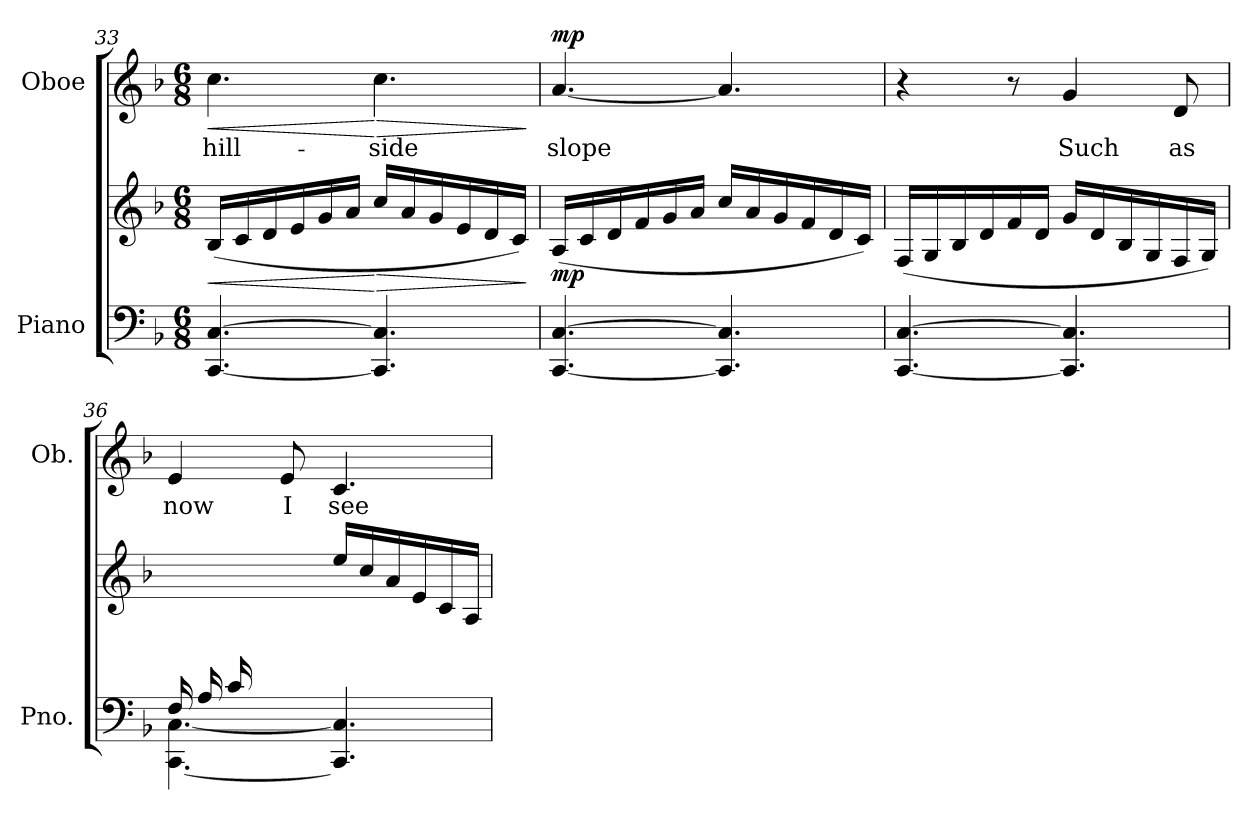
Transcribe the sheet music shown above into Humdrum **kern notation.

**kern	**kern	**dynam	**kern	**text	**dynam
*part2	*part2	*part2	*part1	*part1	*part1
*staff3	*staff2	*staff2/3	*staff1	*staff1	*staff1
*I"Piano	*	*	*I"Oboe	*	*
*I'Pno.	*	*	*I'Ob.	*	*
*clefF4	*clefG2	*	*clefG2	*	*
*k[b-]	*k[b-]	*	*k[b-]	*	*
*M6/8	*M6/8	*	*M6/8	*	*
=33	=33	=33	=33	=33	=33
!	!	!LO:HP:b	!	!LO:LY:b	!LO:HP:b
[4.CC/ [4.C/	(16B-/LL	<	4.cc\	hill-	<
.	16c/	.	.	.	.
.	16d/	.	.	.	.
.	16e/	.	.	.	.
.	16g/	.	.	.	.
.	16a/JJ	.	.	.	.
!	!	!LO:HP:n=1:b	!	!LO:LY:b	!LO:HP:n=1:b
4.CC/] 4.C/]	16cc/LL	[ >	4.cc\	-side	[ >
.	16a/	.	.	.	.
.	16g/	.	.	.	.
.	16e/	.	.	.	.
.	16d/	.	.	.	.
.	16c/JJ)	.	.	.	.
.	.	]	.	.	]
=34	=34	=34	=34	=34	=34
!	!	!LO:DY:b	!	!LO:LY:b	!LO:DY:a
[4.CC/ [4.C/	(16A/LL	mp	[4.a/	slope	mp
.	16c/	.	.	.	.
.	16d/	.	.	.	.
.	16f/	.	.	.	.
.	16g/	.	.	.	.
.	16a/JJ	.	.	.	.
4.CC/] 4.C/]	16cc/LL	.	4.a/]	.	.
.	16a/	.	.	.	.
.	16g/	.	.	.	.
.	16f/	.	.	.	.
.	16d/	.	.	.	.
.	16c/JJ)	.	.	.	.
!!LO:PB:g=z
=35	=35	=35	=35	=35	=35
[4.CC/ [4.C/	(16F/LL	.	4r	.	.
.	16G/	.	.	.	.
.	16B-/	.	.	.	.
.	16d/	.	.	.	.
.	16f/	.	8r	.	.
.	16d/JJ	.	.	.	.
!	!	!	!	!LO:LY:b	!
4.CC/] 4.C/]	16g/LL	.	4g/	Such	.
.	16d/	.	.	.	.
.	16B-/	.	.	.	.
.	16G/	.	.	.	.
!	!	!	!	!LO:LY:b	!
.	16F/	.	8d/	as	.
.	16G/JJ)	.	.	.	.
=36	=36	=36	=36	=36	=36
*^	*	*	*	*	*
!	!	!	!	!	!LO:LY:b	!
(16F/LL	[4.CC\ [4.C\	8.ryy	.	4e/	now	.
16A/	.	.	.	.	.	.
16c/	.	.	.	.	.	.
2ryy	.	16e\	.	.	.	.
!	!	!	!	!	!LO:LY:b	!
.	.	16a\	.	8e/	I	.
.	.	16cc\JJ	.	.	.	.
!	!	!	!	!	!LO:LY:b	!
.	4.CC/] 4.C/]	16ee/LL	.	4.c/	see	.
.	.	16cc/	.	.	.	.
.	.	16a/	.	.	.	.
.	.	16e/	.	.	.	.
.	.	16c/	.	.	.	.
16ryy	.	16A/JJ)	.	.	.	.
*v	*v	*	*	*	*	*
=	=	=	=	=	=
*-	*-	*-	*-	*-	*-
